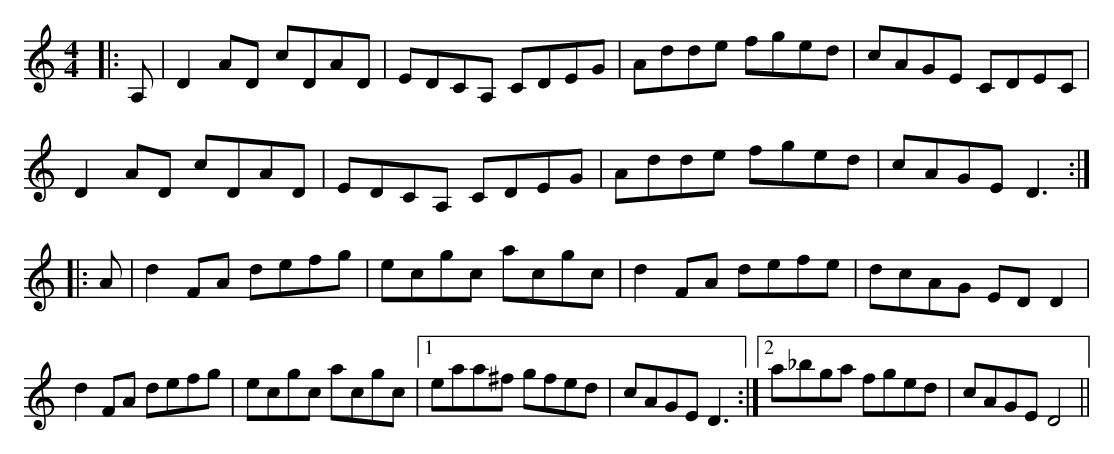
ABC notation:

X:1
M:4/4
K:Ddor
|:A,|D2 AD cDAD|EDCA, CDEG|Adde fged|cAGE CDEC|
D2 AD cDAD|EDCA, CDEG|Adde fged|cAGE D3:|
|:A|d2 FA defg|ecgc acgc|d2 FA defe|dcAG EDD2|
d2 FA defg|ecgc acgc|1 eaa^f gfed|cAGE D3:|2 a_bga fged|cAGE D4||
